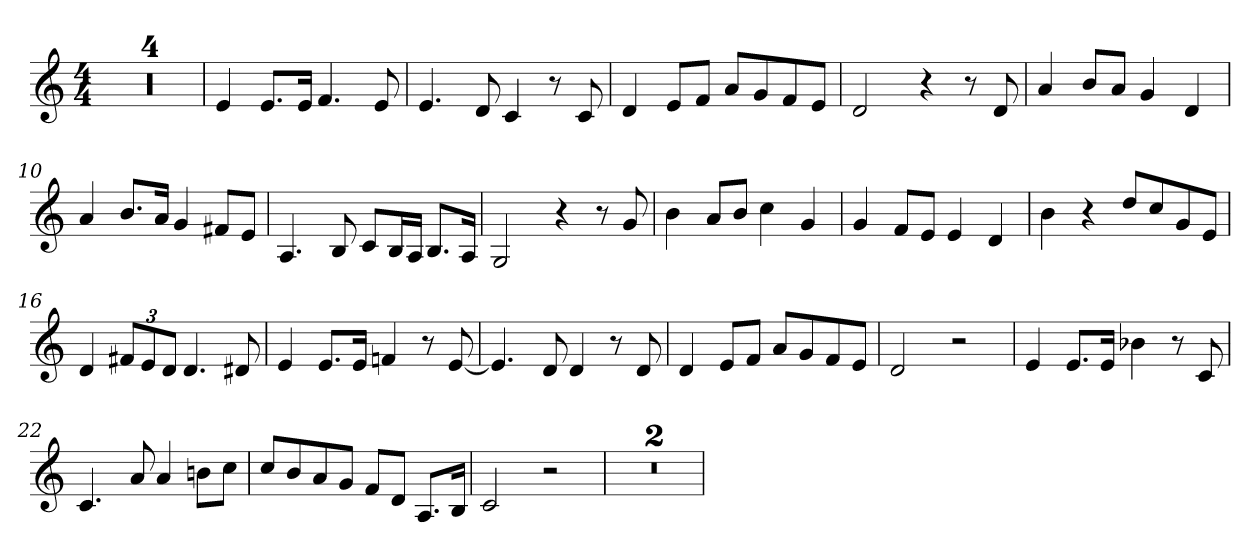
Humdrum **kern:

**kern
*part1
*staff1
*clefG2
*k[]
*M4/4
=1
1r
=2
1r
=3
1r
=4
1r
=5
4e/
8.e/L
16e/Jk
4.f/
8e/
=6
4.e/
8d/
4c/
8r
8c/
=7
4d/
8e/L
8f/J
8a/L
8g/
8f/
8e/J
=8
2d/
4r
8r
8d/
=9
4a/
8b/L
8a/J
4g/
4d/
!!LO:LB:g=z
=10
4a/
8.b/L
16a/Jk
4g/
8f#X/L
8e/J
=11
4.A/
8B/
8c/L
16B/L
16A/JJ
8.B/L
16A/Jk
=12
2G/
4r
8r
8g/
=13
4b\
8a/L
8b/J
4cc\
4g/
=14
4g/
8f/L
8e/J
4e/
4d/
=15
4b\
4r
8dd/L
8cc/
8g/
8e/J
!!LO:LB:g=z
=16
4d/
*Xbrackettup
12f#X/L
12e/
12d/J
4.d/
8d#X/
=17
4e/
8.e/L
16e/Jk
4fn/
8r
[8e/
=18
4.e/]
8d/
4d/
8r
8d/
=19
4d/
8e/L
8f/J
8a/L
8g/
8f/
8e/J
=20
2d/
2r
=21
4e/
8.e/L
16e/Jk
4b-X\
8r
8c/
!!LO:LB:g=z
=22
4.c/
8a/
4a/
8bn\L
8cc\J
=23
8cc/L
8b/
8a/
8g/J
8f/L
8d/J
8.A/L
16B/Jk
=24
2c/
2r
=25
1r
=26
1r
=
*-
